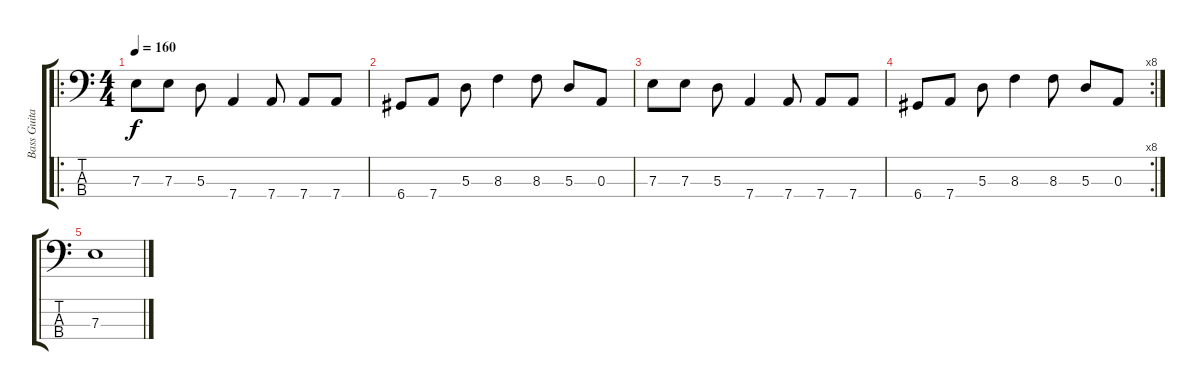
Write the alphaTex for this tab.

\track ("Bass Guitar" "Bass Guita") {instrument electricbasspick}
\staff {score tabs}
\tuning (G2 D2 A1 D1) {hide}
\ro
\ts (4 4)
\tempo 160
\clef f4
\ks c
7.3.8{dy f} 7.3.8 5.3.8 7.4.4 7.4.8 7.4.8 7.4.8 |
6.4.8 7.4.8 5.3.8 8.3.4 8.3.8 5.3.8 0.3.8 |
7.3.8 7.3.8 5.3.8 7.4.4 7.4.8 7.4.8 7.4.8 |
\rc 8
6.4.8 7.4.8 5.3.8 8.3.4 8.3.8 5.3.8 0.3.8 |
7.3.1
